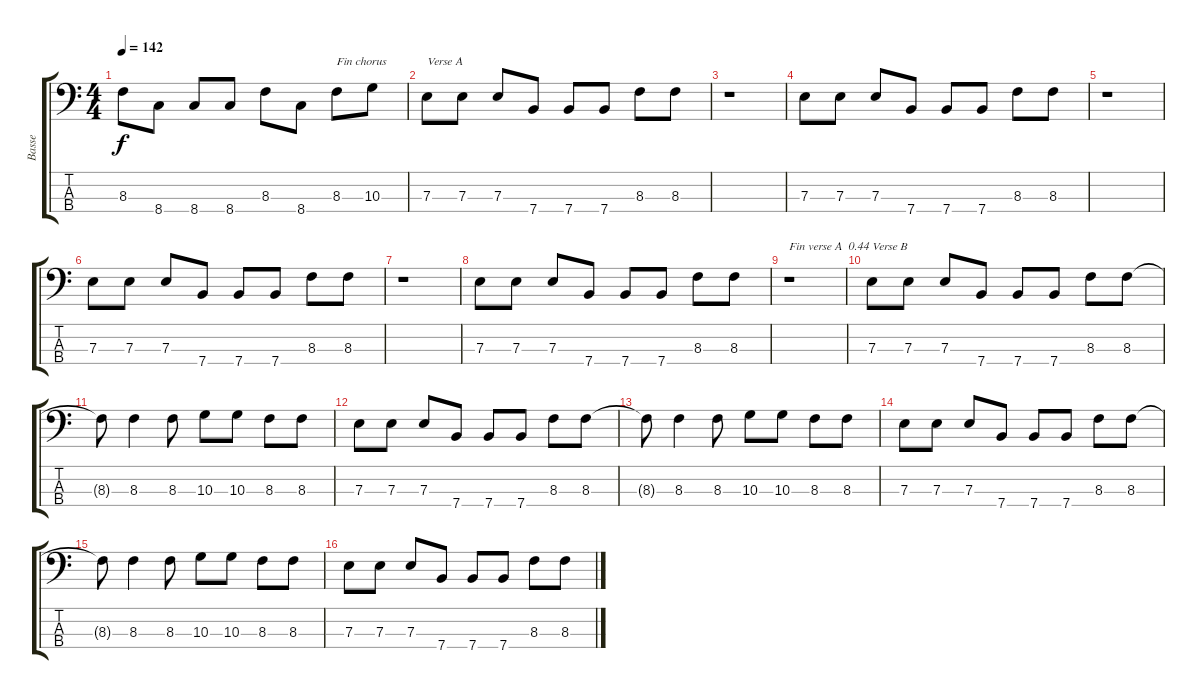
\track ("Basse" "Basse") {instrument electricbassfinger}
\staff {score tabs}
\tuning (G2 D2 A1 E1) {hide}
\ts (4 4)
\tempo 142
\clef f4
\ks c
8.3.8{dy f} 8.4.8 8.4.8 8.4.8 8.3.8 8.4.8 8.3.8{txt "Fin chorus"} 10.3.8 |
7.3.8{txt "Verse A"} 7.3.8 7.3.8 7.4.8 7.4.8 7.4.8 8.3.8 8.3.8 |
r.1 |
7.3.8 7.3.8 7.3.8 7.4.8 7.4.8 7.4.8 8.3.8 8.3.8 |
r.1 |
7.3.8 7.3.8 7.3.8 7.4.8 7.4.8 7.4.8 8.3.8 8.3.8 |
r.1 |
7.3.8 7.3.8 7.3.8 7.4.8 7.4.8 7.4.8 8.3.8 8.3.8 |
r.1{txt "Fin verse A  0.44"} |
7.3.8{txt "Verse B"} 7.3.8 7.3.8 7.4.8 7.4.8 7.4.8 8.3.8 8.3.8 |
8.3{t}.8 8.3.4 8.3.8 10.3.8 10.3.8 8.3.8 8.3.8 |
7.3.8 7.3.8 7.3.8 7.4.8 7.4.8 7.4.8 8.3.8 8.3.8 |
8.3{t}.8 8.3.4 8.3.8 10.3.8 10.3.8 8.3.8 8.3.8 |
7.3.8 7.3.8 7.3.8 7.4.8 7.4.8 7.4.8 8.3.8 8.3.8 |
8.3{t}.8 8.3.4 8.3.8 10.3.8 10.3.8 8.3.8 8.3.8 |
7.3.8 7.3.8 7.3.8 7.4.8 7.4.8 7.4.8 8.3.8 8.3.8
